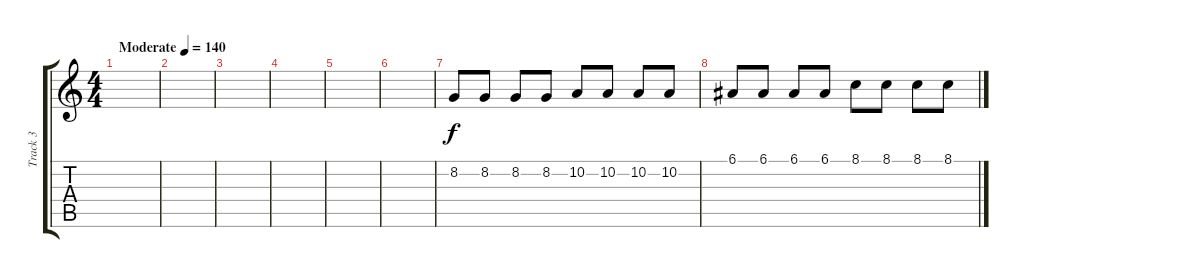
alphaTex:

\track ("Track 3" "Track 3") {instrument pad4choir}
\staff {score tabs}
\tuning (E4 B3 G3 D3 A2 E2) {hide}
\ts (4 4)
\tempo (140 "Moderate")
\clef g2
\ks c
|
|
|
|
|
|
8.2.8 8.2.8 8.2.8 8.2.8 10.2.8 10.2.8 10.2.8 10.2.8 |
6.1.8 6.1.8 6.1.8 6.1.8 8.1.8 8.1.8 8.1.8 8.1.8
